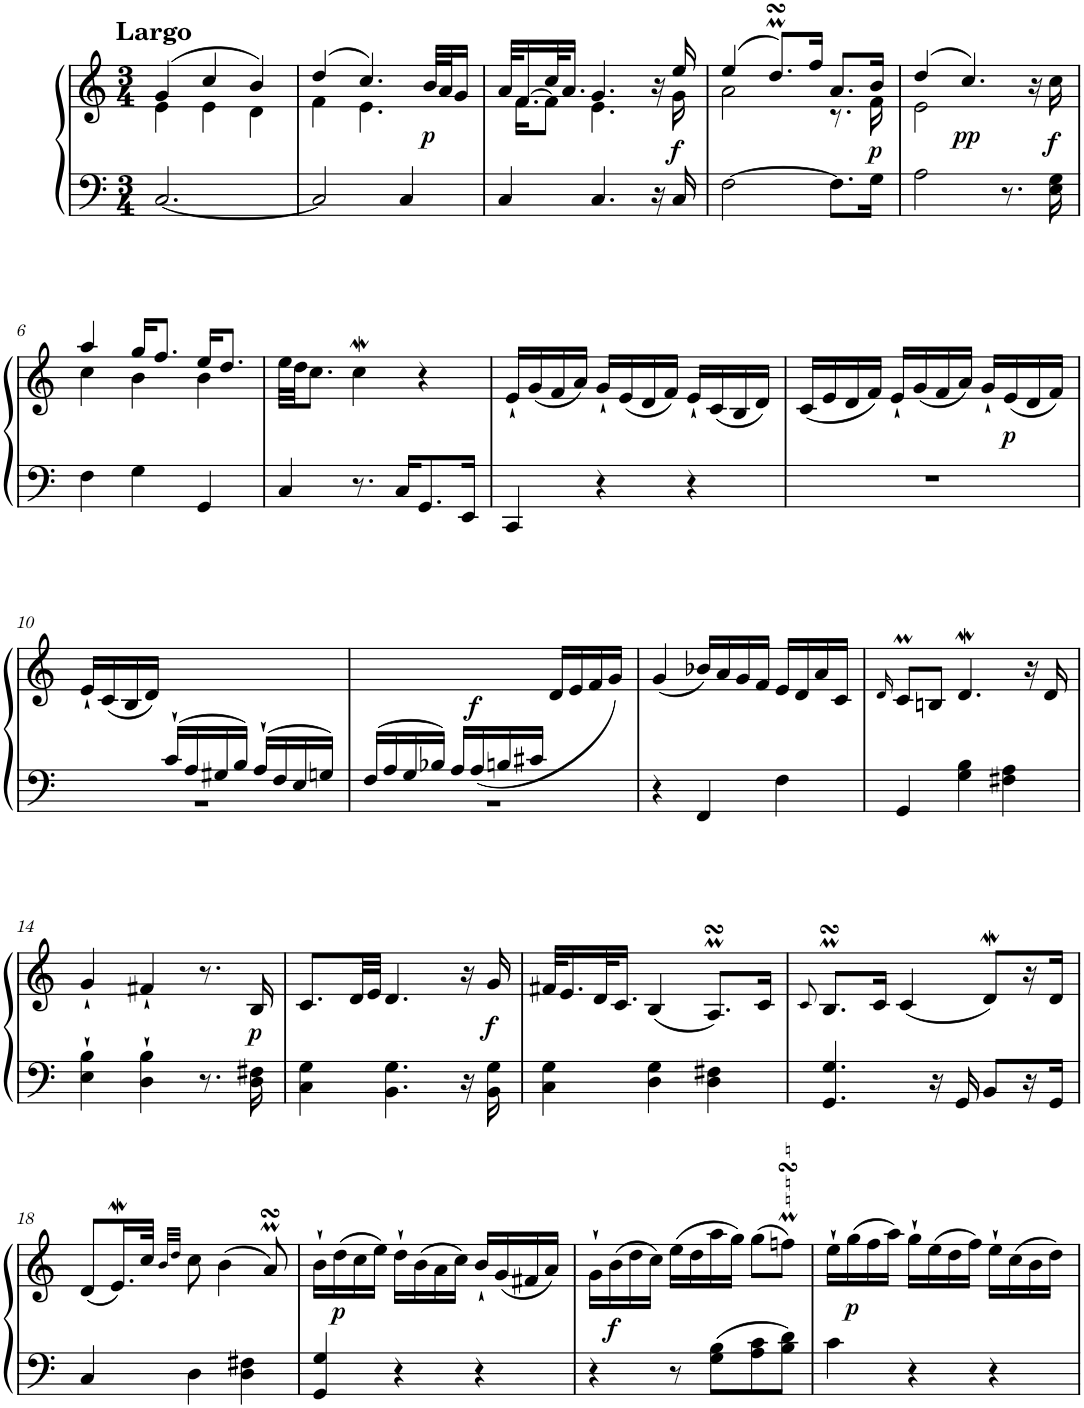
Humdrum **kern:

**kern	**kern	**dynam
*part1	*part1	*part1
*staff2	*staff1	*staff1/2
*I"Фортепиано	*	*
*clefF4	*clefG2	*
*k[]	*k[]	*
*M3/4	*M3/4	*
=1	=1	=1
*	*^	*
!	!LO:TX:a:B:t=Largo	!	!
[2.C/	(>4g/	4e\	.
.	4cc/	4e\	.
.	4b/)	4d\	.
=2	=2	=2	=2
2C/]	(>4dd/	4f\	.
.	4.cc/)	4.e\	.
4C/	.	.	.
!	!	!	!LO:DY:b
.	32b/LLL	8ryy	p
.	32a/J	.	.
.	16g/JJ	.	.
=3	=3	=3	=3
4C/	32a/KLL	32ryy	.
.	[16.f/	16.f\KL	.
.	32cc/K	8f\J]	.
.	16.a/JJ	.	.
4.C/	4.g/	4.e\	.
16r	16r	16ryy	.
!	!	!	!LO:DY:b
16C/	16ee/	16g\	f
=4	=4	=4	=4
[2F\	(>4ee/	2a\	.
.	8.ddsSSSM/L)	.	.
.	16ff/Jk	.	.
8.F\L]	8.a/L	8.r	.
!	!	!	!LO:DY:b
16G\Jk	16b/Jk	16f\	p
=5	=5	=5	=5
2A\	(>4dd/	2e\	.
!	!	!	!LO:DY:b
.	4.cc/)	.	pp
8.r	.	4ryy	.
.	16r	.	.
!	!	!	!LO:DY:b
16E\ 16G\	16cc\	.	f
!!LO:LB:g=z	!!
=6	=6	=6	=6
*^	*	*	*
2.ryy	4F\	4aa/	4cc\	.
.	4G\	16gg/KL	4b\	.
.	.	8.ff/J	.	.
.	4GG/	16ee/KL	4b\	.
.	.	8.dd/J	.	.
*v	*v	*	*	*
*	*v	*v	*
=7	=7	=7
4C/	32ee\LLL	.
.	32dd\JJ	.
.	8.cc\J	.
8.r	4ccw\	.
16C/KL	.	.
8.GG/	4r	.
16EE/Jk	.	.
=8	=8	=8
4CC/	16e`/LL	.
.	(<16g/	.
.	16f/	.
.	16a/JJ)	.
4r	16g`/LL	.
.	(<16e/	.
.	16d/	.
.	16f/JJ)	.
4r	16e`/LL	.
.	(<16c/	.
.	16B/	.
.	16d/JJ)	.
=9	=9	=9
2.r	(<16c/LL	.
.	16e/	.
.	16d/	.
.	16f/JJ)	.
.	16e`/LL	.
.	(<16g/	.
.	16f/	.
.	16a/JJ)	.
.	16g`/LL	.
!	!	!LO:DY:b
.	(<16e/	p
.	16d/	.
.	16f/JJ)	.
!!LO:LB:g=z
=10	=10	=10
*^	*	*
4ryy	2.r	16e`/LL	.
.	.	(<16c/	.
.	.	16B/	.
.	.	16d/JJ)	.
16c`/LL	.	2ryy	.
16A/	.	.	.
16G#X/	.	.	.
16B/JJ	.	.	.
16A`/LL	.	.	.
16F/	.	.	.
16E/	.	.	.
16Gn/JJ	.	.	.
=11	=11	=11	=11
16F/LL	2.r	2ryy	.
16A/	.	.	.
16G/	.	.	.
16B-X/JJ	.	.	.
16A/LL	.	.	.
!	!	!	!LO:DY:a=2
(<16A/	.	.	f
16Bn/	.	.	.
16c#X/JJ	.	.	.
4ryy	.	16d/LL	.
.	.	16e/	.
.	.	16f/	.
.	.	(16g/JJ	.
*v	*v	*	*
=12	=12	=12
4r	4g/	.
4FF/	16b-X/LL)	.
.	16a/	.
.	16g/	.
.	16f/JJ	.
4F\	16e/LL	.
.	16d/	.
.	16a/	.
.	16c/JJ	.
=13	=13	=13
.	16qd/	.
4GG/	8cM/L	.
.	8Bn/J	.
4G\ 4B\	4.dW/	.
4F#X\ 4A\	.	.
.	16r	.
.	16d/	.
!!LO:LB:g=z
=14	=14	=14
4E\` 4B\`	4g`/	.
4D\` 4B\`	4f#X`/	.
8.r	8.r	.
!	!	!LO:DY:b
16D\ 16F#X\	16B/	p
=15	=15	=15
4C\ 4G\	8.c/L	.
.	32d/LL	.
.	32e/JJJ	.
4.BB\ 4.G\	4.d/	.
16r	16r	.
!	!	!LO:DY:b
16BB\ 16G\	16g/	f
=16	=16	=16
4C\ 4G\	32f#X/KLL	.
.	16.e/	.
.	32d/K	.
.	16.c/JJ	.
4D\ 4G\	(<4B/	.
4D\ 4F#X\	8.AMsSSS/L)	.
.	16c/Jk	.
=17	=17	=17
.	8qc/	.
4.GG/ 4.G/	8.BmsSsS/L	.
.	16c/Jk	.
.	(<4c/	.
16r	.	.
16GG/	.	.
8BB/L	8dW/L)	.
16r	16r	.
16GG/JJ	16d/JJ	.
!!LO:LB:g=z
=18	=18	=18
4C/	(<8d/L	.
.	16.eW/L)	.
.	32cc/JJk	.
.	32qb/LLL	.
.	32qdd/JJJ	.
4D\	8cc\	.
.	(>4b\	.
4D\ 4F#X\	.	.
.	8aMsSSS/)	.
=19	=19	=19
4GG/ 4G/	16b`\LL	.
!	!	!LO:DY:b
.	(>16dd\	p
.	16cc\	.
.	16ee\JJ)	.
4r	16dd`\LL	.
.	(>16b\	.
.	16a\	.
.	16cc\JJ)	.
4r	16b`/LL	.
.	(<16g/	.
.	16f#X/	.
.	16a/JJ)	.
=20	=20	=20
4r	16g`\LL	.
!	!	!LO:DY:b
.	(>16b\	f
.	16dd\	.
.	16cc\JJ)	.
8r	(>16ee\LL	.
.	16dd\	.
8G\ 8B\L	16aa\	.
.	16gg\JJ)	.
8A\ 8c\	(>8gg\L	.
8B\ 8d\J	8ffnMsSSs\J)	.
=21	=21	=21
4c\	16ee`\LL	.
!	!	!LO:DY:b
.	(>16gg\	p
.	16ff\	.
.	16aa\JJ)	.
4r	16gg`\LL	.
.	(>16ee\	.
.	16dd\	.
.	16ff\JJ)	.
4r	16ee`\LL	.
.	(>16cc\	.
.	16b\	.
.	16dd\JJ)	.
=	=	=
*-	*-	*-
